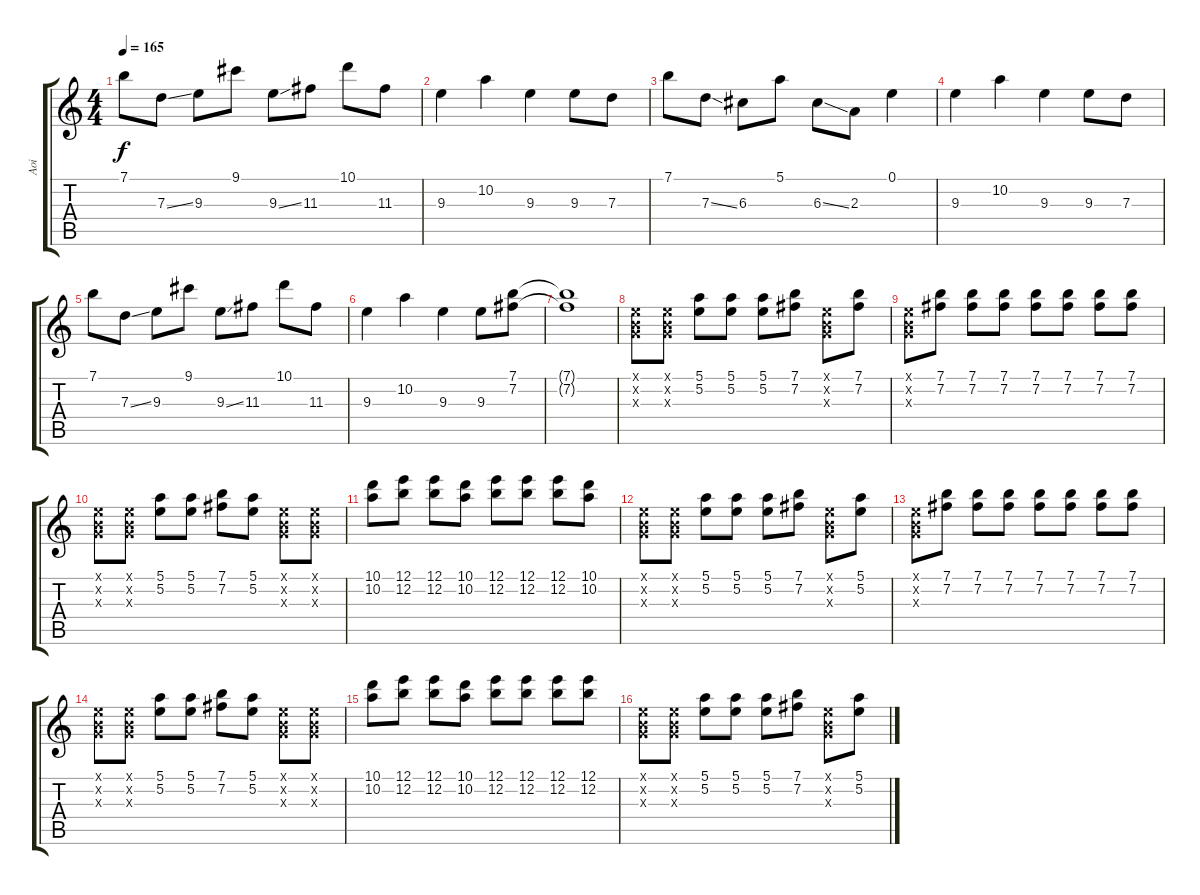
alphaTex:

\track ("Aoi" "Aoi") {instrument distortionguitar}
\staff {score tabs}
\tuning (E4 B3 G3 D3 A2 E2) {hide}
\ts (4 4)
\tempo 165
\clef g2
\ks c
7.1.8{dy f} 7.3{ss}.8 9.3.8 9.1.8 9.3{ss}.8 11.3.8 10.1.8 11.3.8 |
9.3.4 10.2.4 9.3.4 9.3.8 7.3.8 |
7.1.8 7.3{ss}.8 6.3.8 5.1.8 6.3{ss}.8 2.3.8 0.1.4 |
9.3.4 10.2.4 9.3.4 9.3.8 7.3.8 |
7.1.8 7.3{ss}.8 9.3.8 9.1.8 9.3{ss}.8 11.3.8 10.1.8 11.3.8 |
9.3.4 10.2.4 9.3.4 9.3.8 (7.1 7.2).8 |
(7.1{t} 7.2{t}).1 |
(0.1{x} 0.2{x} 0.3{x}).8 (0.1{x} 0.2{x} 0.3{x}).8 (5.1 5.2).8 (5.1 5.2).8 (5.1 5.2).8 (7.1 7.2).8 (0.1{x} 0.2{x} 0.3{x}).8 (7.1 7.2).8 |
(0.1{x} 0.2{x} 0.3{x}).8 (7.1 7.2).8 (7.1 7.2).8 (7.1 7.2).8 (7.1 7.2).8 (7.1 7.2).8 (7.1 7.2).8 (7.1 7.2).8 |
(0.1{x} 0.2{x} 0.3{x}).8 (0.1{x} 0.2{x} 0.3{x}).8 (5.1 5.2).8 (5.1 5.2).8 (7.1 7.2).8 (5.1 5.2).8 (0.1{x} 0.2{x} 0.3{x}).8 (0.1{x} 0.2{x} 0.3{x}).8 |
(10.1 10.2).8 (12.1 12.2).8 (12.1 12.2).8 (10.1 10.2).8 (12.1 12.2).8 (12.1 12.2).8 (12.1 12.2).8 (10.1 10.2).8 |
(0.1{x} 0.2{x} 0.3{x}).8 (0.1{x} 0.2{x} 0.3{x}).8 (5.1 5.2).8 (5.1 5.2).8 (5.1 5.2).8 (7.1 7.2).8 (0.1{x} 0.2{x} 0.3{x}).8 (5.1 5.2).8 |
(0.1{x} 0.2{x} 0.3{x}).8 (7.1 7.2).8 (7.1 7.2).8 (7.1 7.2).8 (7.1 7.2).8 (7.1 7.2).8 (7.1 7.2).8 (7.1 7.2).8 |
(0.1{x} 0.2{x} 0.3{x}).8 (0.1{x} 0.2{x} 0.3{x}).8 (5.1 5.2).8 (5.1 5.2).8 (7.1 7.2).8 (5.1 5.2).8 (0.1{x} 0.2{x} 0.3{x}).8 (0.1{x} 0.2{x} 0.3{x}).8 |
(10.1 10.2).8 (12.1 12.2).8 (12.1 12.2).8 (10.1 10.2).8 (12.1 12.2).8 (12.1 12.2).8 (12.1 12.2).8 (12.1 12.2).8 |
(0.1{x} 0.2{x} 0.3{x}).8 (0.1{x} 0.2{x} 0.3{x}).8 (5.1 5.2).8 (5.1 5.2).8 (5.1 5.2).8 (7.1 7.2).8 (0.1{x} 0.2{x} 0.3{x}).8 (5.1 5.2).8
